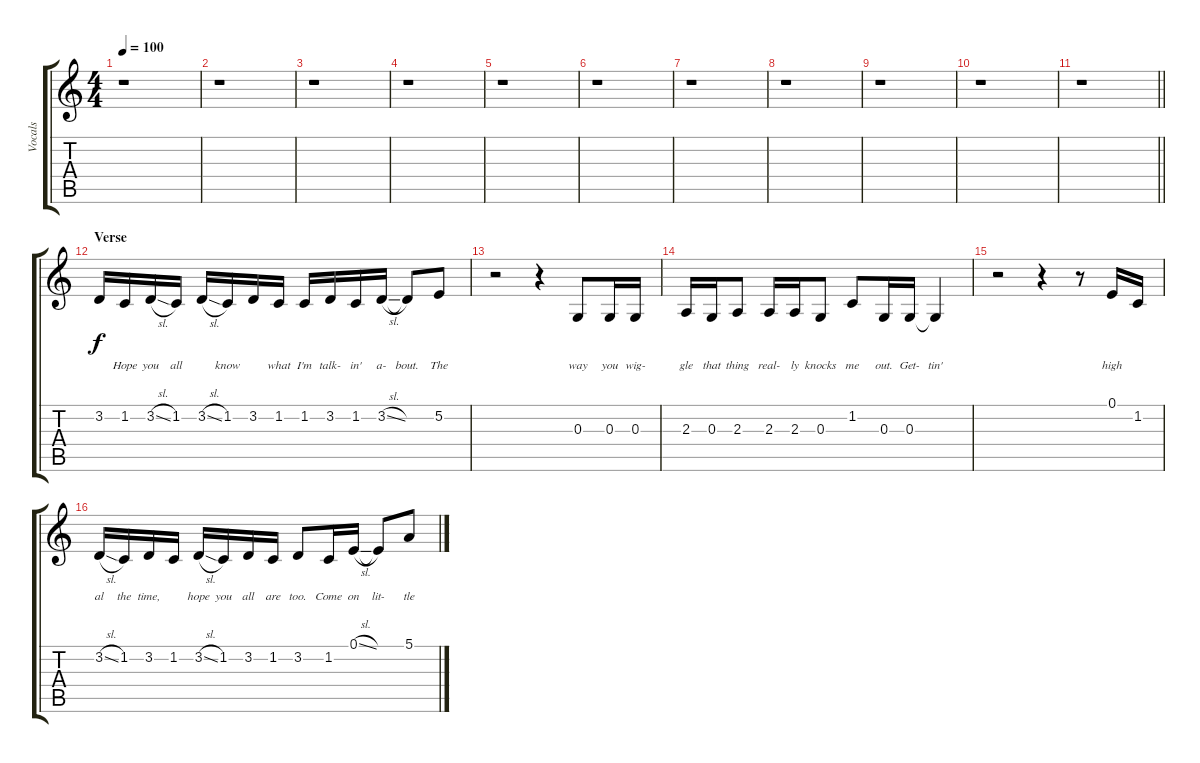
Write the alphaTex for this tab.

\track ("Vocals" "Vocals") {instrument lead2sawtooth}
\staff {score tabs}
\tuning (E4 B3 G3 D3 A2 E2) {hide}
\ts (4 4)
\tempo 100
\clef g2
\ks c
r.1{dy f} |
r.1 |
r.1 |
r.1 |
r.1 |
r.1 |
r.1 |
r.1 |
r.1 |
r.1 |
\barLineRight lightlight
r.1 |
\section ("" "Verse")
3.2.16{lyrics (0 "") lyrics (1 "") lyrics (2 "") lyrics (3 "") lyrics (4 "")} 1.2.16{lyrics (0 "") lyrics (1 "Hope") lyrics (2 "") lyrics (3 "") lyrics (4 "")} 3.2{sl}.16{lyrics (0 "") lyrics (1 "you") lyrics (2 "") lyrics (3 "") lyrics (4 "")} 1.2.16{lyrics (0 "") lyrics (1 "all") lyrics (2 "") lyrics (3 "") lyrics (4 "")} 3.2{sl}.16{lyrics (0 "") lyrics (1 "") lyrics (2 "") lyrics (3 "") lyrics (4 "")} 1.2.16{lyrics (0 "") lyrics (1 "know") lyrics (2 "") lyrics (3 "") lyrics (4 "")} 3.2.16{lyrics (0 "") lyrics (1 "") lyrics (2 "") lyrics (3 "") lyrics (4 "")} 1.2.16{lyrics (0 "") lyrics (1 "what") lyrics (2 "") lyrics (3 "") lyrics (4 "")} 1.2.16{lyrics (0 "") lyrics (1 "I'm") lyrics (2 "") lyrics (3 "") lyrics (4 "")} 3.2.16{lyrics (0 "") lyrics (1 "talk-") lyrics (2 "") lyrics (3 "") lyrics (4 "")} 1.2.16{lyrics (0 "") lyrics (1 "in'") lyrics (2 "") lyrics (3 "") lyrics (4 "")} 3.2{sl}.16{lyrics (0 "") lyrics (1 "a-") lyrics (2 "") lyrics (3 "") lyrics (4 "")} 3.2{t}.8{lyrics (0 "") lyrics (1 "bout.") lyrics (2 "") lyrics (3 "") lyrics (4 "")} 5.2.8{lyrics (0 "") lyrics (1 "The") lyrics (2 "") lyrics (3 "") lyrics (4 "")} |
r.2 r.4 0.3.8{lyrics (0 "") lyrics (1 "way") lyrics (2 "") lyrics (3 "") lyrics (4 "")} 0.3.16{lyrics (0 "") lyrics (1 "you") lyrics (2 "") lyrics (3 "") lyrics (4 "")} 0.3.16{lyrics (0 "") lyrics (1 "wig-") lyrics (2 "") lyrics (3 "") lyrics (4 "")} |
2.3.16{lyrics (0 "") lyrics (1 "gle") lyrics (2 "") lyrics (3 "") lyrics (4 "")} 0.3.16{lyrics (0 "") lyrics (1 "that") lyrics (2 "") lyrics (3 "") lyrics (4 "")} 2.3.8{lyrics (0 "") lyrics (1 "thing") lyrics (2 "") lyrics (3 "") lyrics (4 "")} 2.3.16{lyrics (0 "") lyrics (1 "real-") lyrics (2 "") lyrics (3 "") lyrics (4 "")} 2.3.16{lyrics (0 "") lyrics (1 "ly") lyrics (2 "") lyrics (3 "") lyrics (4 "")} 0.3.8{lyrics (0 "") lyrics (1 "knocks") lyrics (2 "") lyrics (3 "") lyrics (4 "")} 1.2.8{lyrics (0 "") lyrics (1 "me") lyrics (2 "") lyrics (3 "") lyrics (4 "")} 0.3.16{lyrics (0 "") lyrics (1 "out.") lyrics (2 "") lyrics (3 "") lyrics (4 "")} 0.3.16{lyrics (0 "") lyrics (1 "Get-") lyrics (2 "") lyrics (3 "") lyrics (4 "")} 0.3{t}.4{lyrics (0 "") lyrics (1 "tin'") lyrics (2 "") lyrics (3 "") lyrics (4 "")} |
r.2 r.4 r.8 0.1.16{lyrics (0 "") lyrics (1 "high") lyrics (2 "") lyrics (3 "") lyrics (4 "")} 1.2.16{lyrics (0 "") lyrics (1 "") lyrics (2 "") lyrics (3 "") lyrics (4 "")} |
3.2{sl}.16{lyrics (0 "") lyrics (1 "al") lyrics (2 "") lyrics (3 "") lyrics (4 "")} 1.2.16{lyrics (0 "") lyrics (1 "the") lyrics (2 "") lyrics (3 "") lyrics (4 "")} 3.2.16{lyrics (0 "") lyrics (1 "time,") lyrics (2 "") lyrics (3 "") lyrics (4 "")} 1.2.16{lyrics (0 "") lyrics (1 "") lyrics (2 "") lyrics (3 "") lyrics (4 "")} 3.2{sl}.16{lyrics (0 "") lyrics (1 "hope") lyrics (2 "") lyrics (3 "") lyrics (4 "")} 1.2.16{lyrics (0 "") lyrics (1 "you") lyrics (2 "") lyrics (3 "") lyrics (4 "")} 3.2.16{lyrics (0 "") lyrics (1 "all") lyrics (2 "") lyrics (3 "") lyrics (4 "")} 1.2.16{lyrics (0 "") lyrics (1 "are") lyrics (2 "") lyrics (3 "") lyrics (4 "")} 3.2.8{lyrics (0 "") lyrics (1 "too.") lyrics (2 "") lyrics (3 "") lyrics (4 "")} 1.2.16{lyrics (0 "") lyrics (1 "Come") lyrics (2 "") lyrics (3 "") lyrics (4 "")} 0.1{sl}.16{lyrics (0 "") lyrics (1 "on") lyrics (2 "") lyrics (3 "") lyrics (4 "")} 0.1{t}.8{lyrics (0 "") lyrics (1 "lit-") lyrics (2 "") lyrics (3 "") lyrics (4 "")} 5.1.8{lyrics (0 "") lyrics (1 "tle") lyrics (2 "") lyrics (3 "") lyrics (4 "")}
